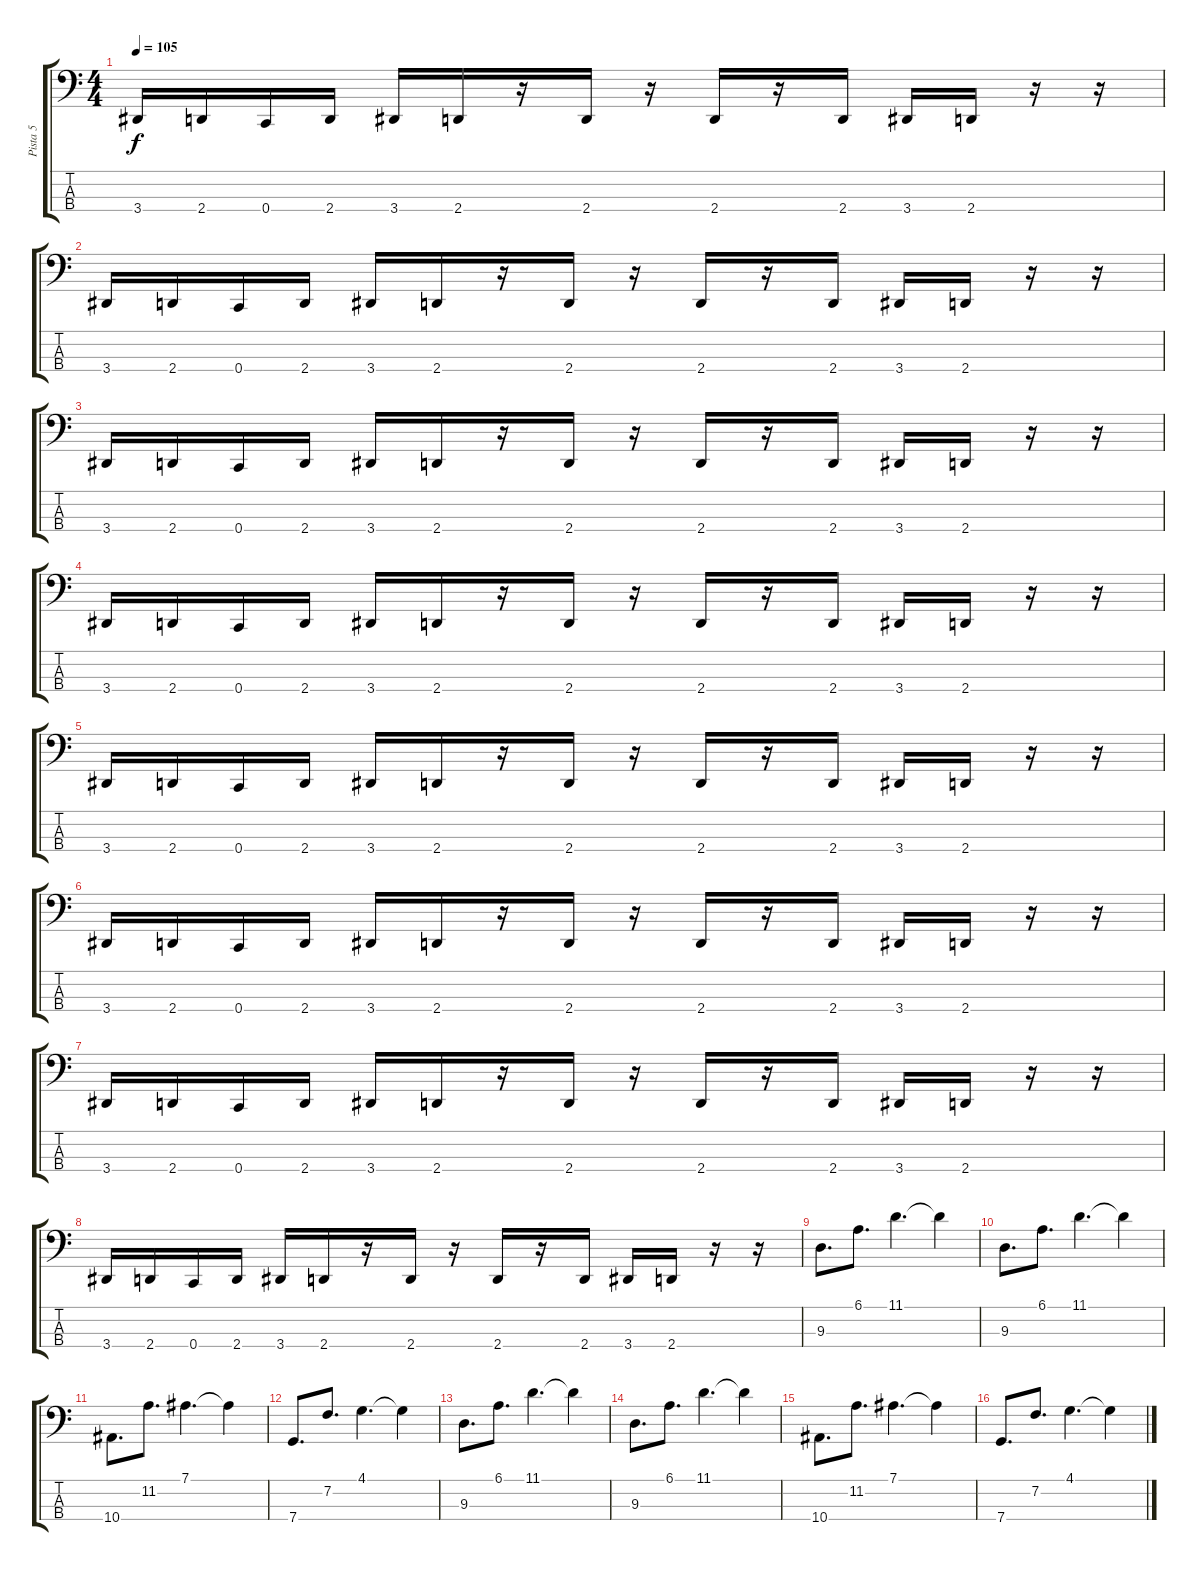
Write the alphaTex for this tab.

\track ("Pista 5" "Pista 5") {instrument electricbassfinger}
\staff {score tabs}
\tuning (Eb2 Bb1 F1 C1) {hide}
\ts (4 4)
\tempo 105
\clef f4
\ks c
3.4.16{dy f} 2.4.16 0.4.16 2.4.16 3.4.16 2.4.16 r.16 2.4.16 r.16 2.4.16 r.16 2.4.16 3.4.16 2.4.16 r.16 r.16 |
3.4.16 2.4.16 0.4.16 2.4.16 3.4.16 2.4.16 r.16 2.4.16 r.16 2.4.16 r.16 2.4.16 3.4.16 2.4.16 r.16 r.16 |
3.4.16 2.4.16 0.4.16 2.4.16 3.4.16 2.4.16 r.16 2.4.16 r.16 2.4.16 r.16 2.4.16 3.4.16 2.4.16 r.16 r.16 |
3.4.16 2.4.16 0.4.16 2.4.16 3.4.16 2.4.16 r.16 2.4.16 r.16 2.4.16 r.16 2.4.16 3.4.16 2.4.16 r.16 r.16 |
3.4.16 2.4.16 0.4.16 2.4.16 3.4.16 2.4.16 r.16 2.4.16 r.16 2.4.16 r.16 2.4.16 3.4.16 2.4.16 r.16 r.16 |
3.4.16 2.4.16 0.4.16 2.4.16 3.4.16 2.4.16 r.16 2.4.16 r.16 2.4.16 r.16 2.4.16 3.4.16 2.4.16 r.16 r.16 |
3.4.16 2.4.16 0.4.16 2.4.16 3.4.16 2.4.16 r.16 2.4.16 r.16 2.4.16 r.16 2.4.16 3.4.16 2.4.16 r.16 r.16 |
3.4.16 2.4.16 0.4.16 2.4.16 3.4.16 2.4.16 r.16 2.4.16 r.16 2.4.16 r.16 2.4.16 3.4.16 2.4.16 r.16 r.16 |
9.3.8{d} 6.1.8{d} 11.1.4{d} 11.1{t}.4 |
9.3.8{d} 6.1.8{d} 11.1.4{d} 11.1{t}.4 |
10.4.8{d} 11.2.8{d} 7.1.4{d} 7.1{t}.4 |
7.4.8{d} 7.2.8{d} 4.1.4{d} 4.1{t}.4 |
9.3.8{d} 6.1.8{d} 11.1.4{d} 11.1{t}.4 |
9.3.8{d} 6.1.8{d} 11.1.4{d} 11.1{t}.4 |
10.4.8{d} 11.2.8{d} 7.1.4{d} 7.1{t}.4 |
7.4.8{d} 7.2.8{d} 4.1.4{d} 4.1{t}.4
